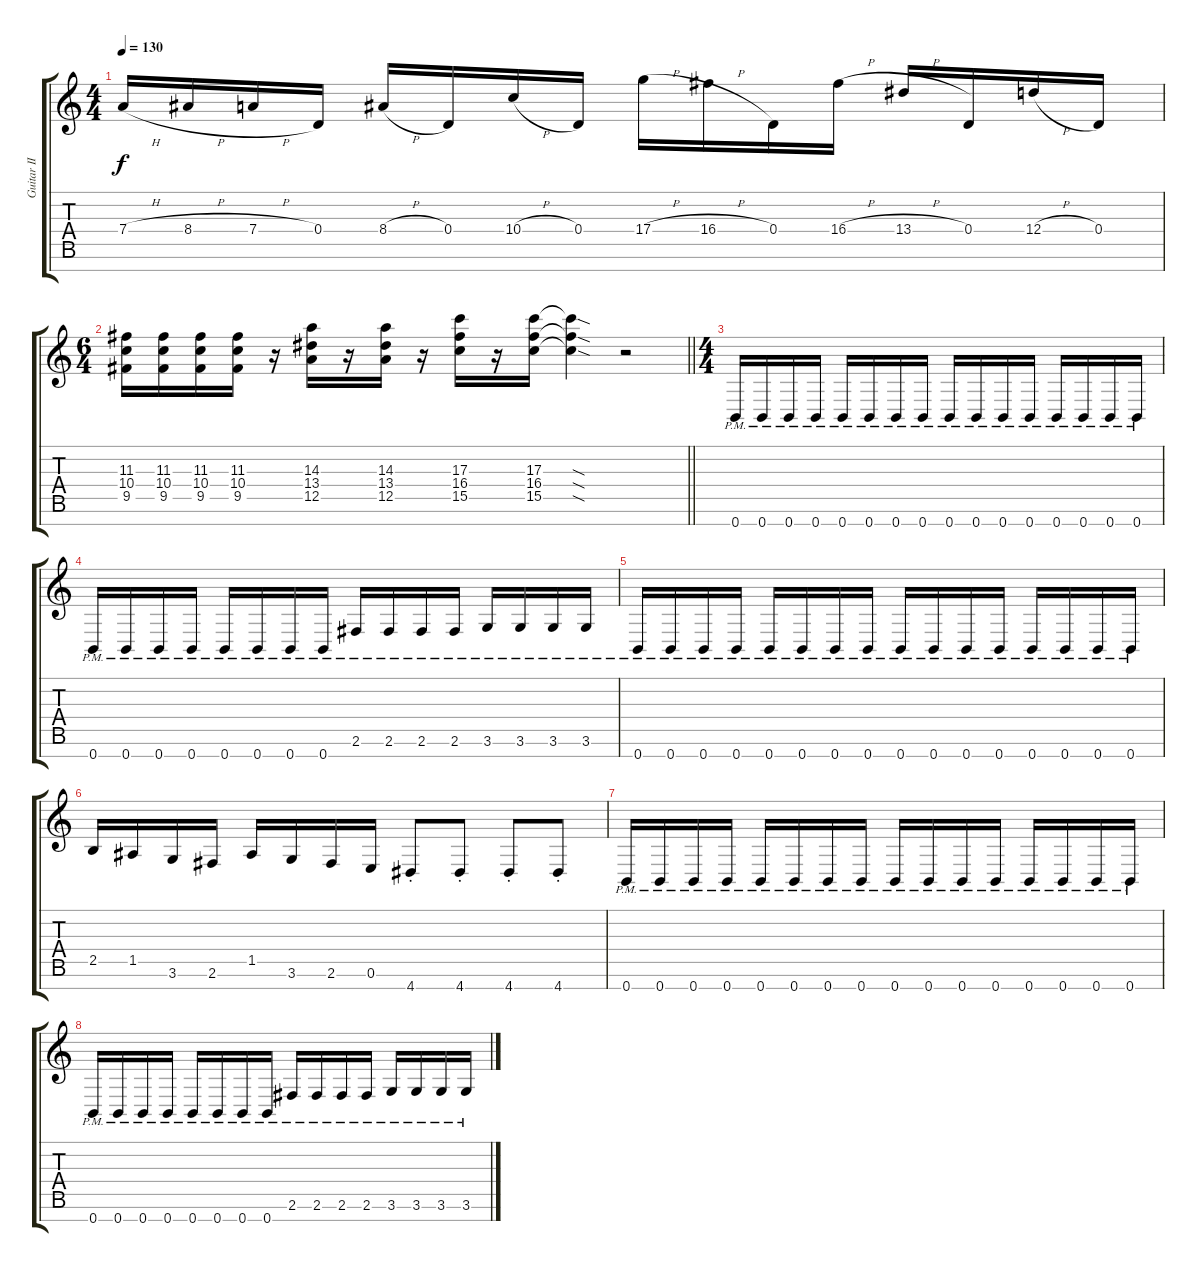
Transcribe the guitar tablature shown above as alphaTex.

\track ("Guitar II" "Guitar II") {instrument distortionguitar}
\staff {score tabs}
\tuning (E4 B3 G3 D3 A2 E2 B1) {hide}
\ts (4 4)
\tempo 130
\clef g2
\ks c
7.4{h}.16{dy f} 8.4{h}.16 7.4{h}.16 0.4.16 8.4{h}.16 0.4.16 10.4{h}.16 0.4.16 17.4{h}.16 16.4{h}.16 0.4.16 16.4{h}.16 13.4{h}.16 0.4.16 12.4{h}.16 0.4.16 |
\ts (6 4)
\barLineRight lightlight
(11.3 10.4 9.5).16 (11.3 10.4 9.5).16 (11.3 10.4 9.5).16 (11.3 10.4 9.5).16 r.16 (14.3 13.4 12.5).16 r.16 (14.3 13.4 12.5).16 r.16 (17.3 16.4 15.5).16 r.16 (17.3 16.4 15.5).16 (17.3{sod t} 16.4{sod t} 15.5{sod t}).4 r.2 |
\ts (4 4)
\section ("" "")
0.7{pm}.16 0.7{pm}.16 0.7{pm}.16 0.7{pm}.16 0.7{pm}.16 0.7{pm}.16 0.7{pm}.16 0.7{pm}.16 0.7{pm}.16 0.7{pm}.16 0.7{pm}.16 0.7{pm}.16 0.7{pm}.16 0.7{pm}.16 0.7{pm}.16 0.7{pm}.16 |
0.7{pm}.16 0.7{pm}.16 0.7{pm}.16 0.7{pm}.16 0.7{pm}.16 0.7{pm}.16 0.7{pm}.16 0.7{pm}.16 2.6{pm}.16 2.6{pm}.16 2.6{pm}.16 2.6{pm}.16 3.6{pm}.16 3.6{pm}.16 3.6{pm}.16 3.6{pm}.16 |
0.7{pm}.16 0.7{pm}.16 0.7{pm}.16 0.7{pm}.16 0.7{pm}.16 0.7{pm}.16 0.7{pm}.16 0.7{pm}.16 0.7{pm}.16 0.7{pm}.16 0.7{pm}.16 0.7{pm}.16 0.7{pm}.16 0.7{pm}.16 0.7{pm}.16 0.7{pm}.16 |
2.5.16 1.5.16 3.6.16 2.6.16 1.5.16 3.6.16 2.6.16 0.6.16 4.7{st}.8 4.7{st}.8 4.7{st}.8 4.7{st}.8 |
0.7{pm}.16 0.7{pm}.16 0.7{pm}.16 0.7{pm}.16 0.7{pm}.16 0.7{pm}.16 0.7{pm}.16 0.7{pm}.16 0.7{pm}.16 0.7{pm}.16 0.7{pm}.16 0.7{pm}.16 0.7{pm}.16 0.7{pm}.16 0.7{pm}.16 0.7{pm}.16 |
0.7{pm}.16 0.7{pm}.16 0.7{pm}.16 0.7{pm}.16 0.7{pm}.16 0.7{pm}.16 0.7{pm}.16 0.7{pm}.16 2.6{pm}.16 2.6{pm}.16 2.6{pm}.16 2.6{pm}.16 3.6{pm}.16 3.6{pm}.16 3.6{pm}.16 3.6{pm}.16
